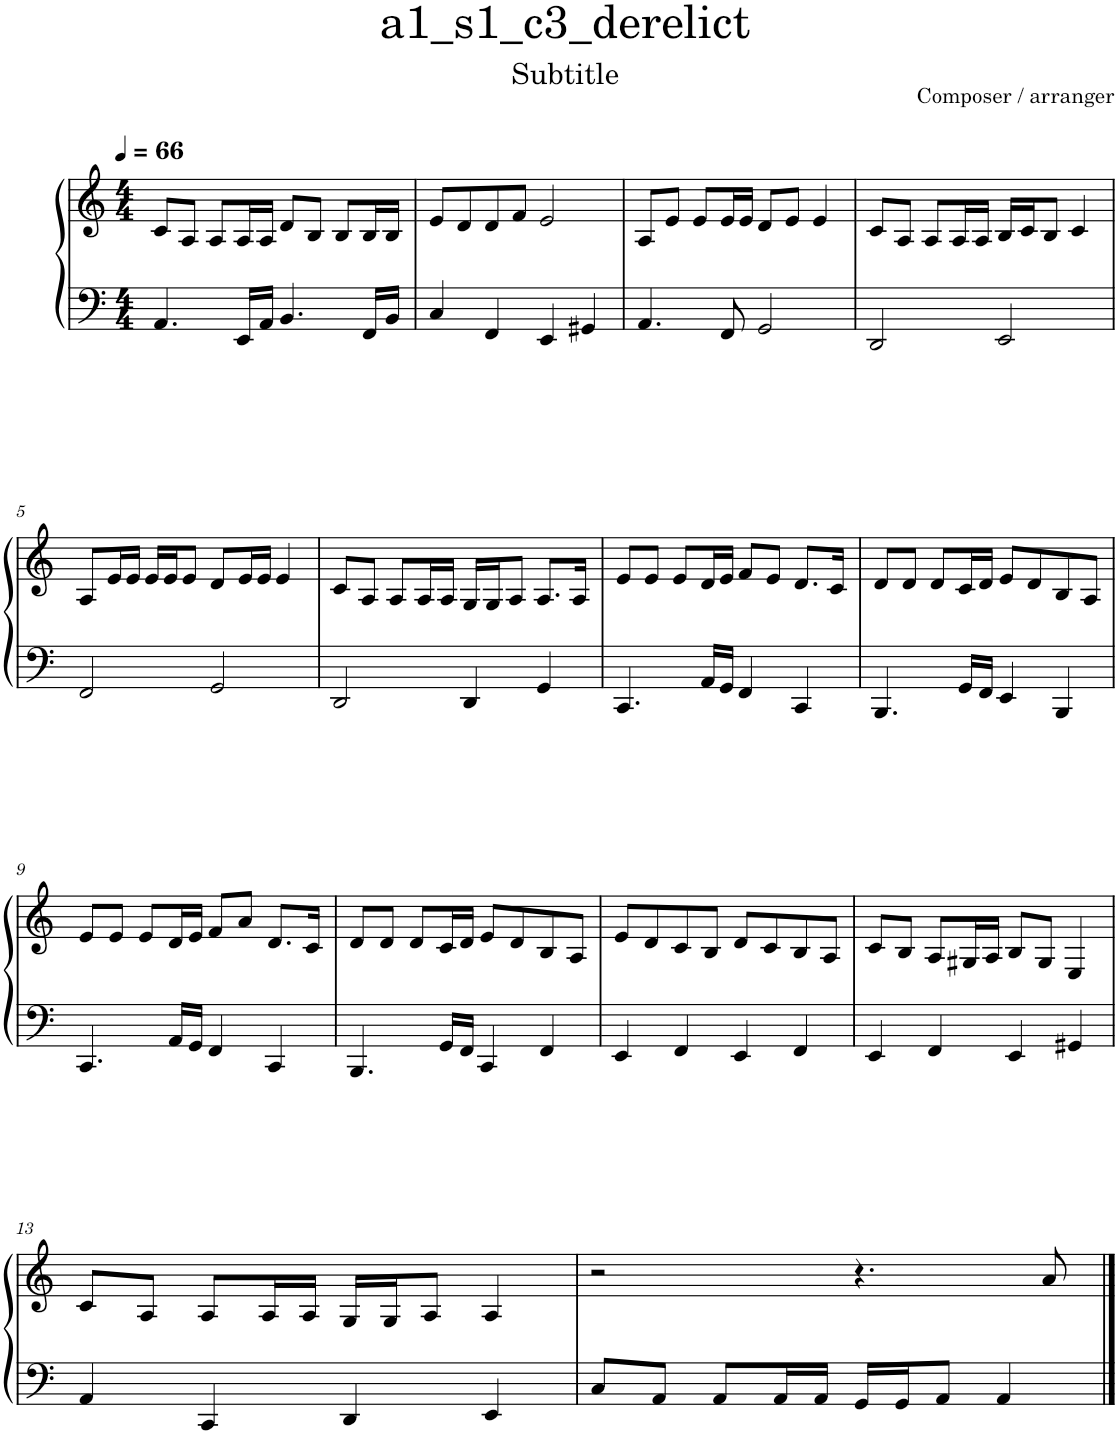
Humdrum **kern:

**kern	**kern
*part1	*part1
*staff2	*staff1
*I"Piano	*
*I'Pno.	*
*clefF4	*clefG2
*k[]	*k[]
*M4/4	*M4/4
*MM66	*MM66
=1	=1
4.AA/	8c/L
.	8A/J
.	8A/L
16EE/LL	16A/L
16AA/JJ	16A/JJ
4.BB/	8d/L
.	8B/J
.	8B/L
16FF/LL	16B/L
16BB/JJ	16B/JJ
=2	=2
4C/	8e/L
.	8d/
4FF/	8d/
.	8f/J
4EE/	2e/
4GG#X/	.
=3	=3
4.AA/	8A/L
.	8e/J
.	8e/L
8FF/	16e/L
.	16e/JJ
2GG/	8d/L
.	8e/J
.	4e/
=4	=4
2DD/	8c/L
.	8A/J
.	8A/L
.	16A/L
.	16A/JJ
2EE/	16B/LL
.	16c/J
.	8B/J
.	4c/
!!LO:LB:g=z
=5	=5
2FF/	8A/L
.	16e/L
.	16e/JJ
.	16e/LL
.	16e/J
.	8e/J
2GG/	8d/L
.	16e/L
.	16e/JJ
.	4e/
=6	=6
2DD/	8c/L
.	8A/J
.	8A/L
.	16A/L
.	16A/JJ
4DD/	16G/LL
.	16G/J
.	8A/J
4GG/	8.A/L
.	16A/Jk
=7	=7
4.CC/	8e/L
.	8e/J
.	8e/L
16AA/LL	16d/L
16GG/JJ	16e/JJ
4FF/	8f/L
.	8e/J
4CC/	8.d/L
.	16c/Jk
=8	=8
4.BBB/	8d/L
.	8d/J
.	8d/L
16GG/LL	16c/L
16FF/JJ	16d/JJ
4EE/	8e/L
.	8d/
4BBB/	8B/
.	8A/J
!!LO:LB:g=z
=9	=9
4.CC/	8e/L
.	8e/J
.	8e/L
16AA/LL	16d/L
16GG/JJ	16e/JJ
4FF/	8f/L
.	8a/J
4CC/	8.d/L
.	16c/Jk
=10	=10
4.BBB/	8d/L
.	8d/J
.	8d/L
16GG/LL	16c/L
16FF/JJ	16d/JJ
4CC/	8e/L
.	8d/
4FF/	8B/
.	8A/J
=11	=11
4EE/	8e/L
.	8d/
4FF/	8c/
.	8B/J
4EE/	8d/L
.	8c/
4FF/	8B/
.	8A/J
=12	=12
4EE/	8c/L
.	8B/J
4FF/	8A/L
.	16G#X/L
.	16A/JJ
4EE/	8B/L
.	8G#/J
4GG#X/	4E/
!!LO:LB:g=z
=13	=13
4AA/	8c/L
.	8A/J
4CC/	8A/L
.	16A/L
.	16A/JJ
4DD/	16G/LL
.	16G/J
.	8A/J
4EE/	4A/
=14	=14
8C/L	2r
8AA/J	.
8AA/L	.
16AA/L	.
16AA/JJ	.
16GG/LL	4.r
16GG/J	.
8AA/J	.
4AA/	.
.	8a/
==	==
*-	*-
